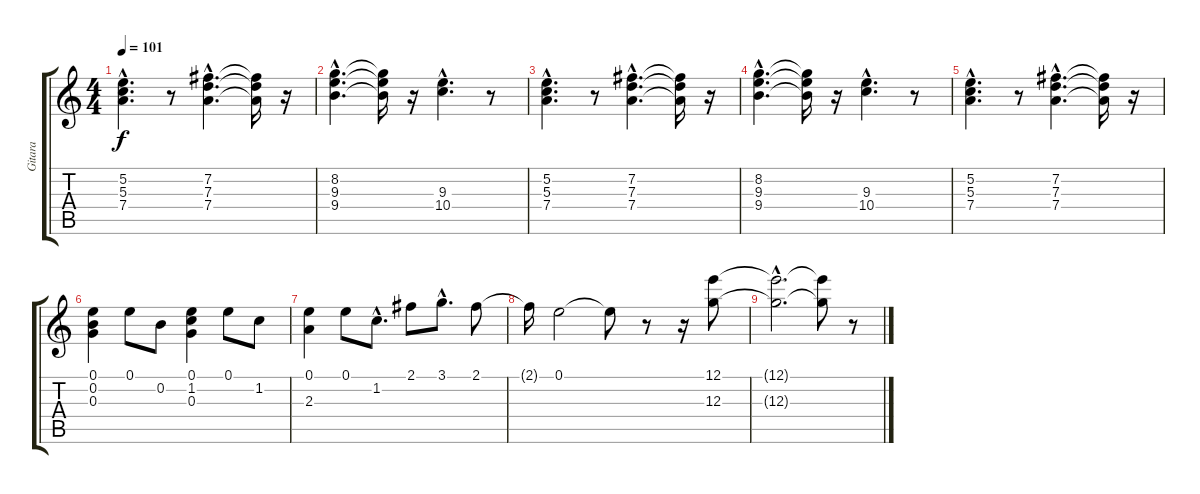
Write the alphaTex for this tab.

\track ("Gitara" "Gitara") {instrument electricguitarclean}
\staff {score tabs}
\tuning (E4 B3 G3 D3 A2 E2) {hide}
\ts (4 4)
\tempo 101
\clef g2
\ks c
(5.2{hac} 5.3{hac} 7.4{hac}).4{d dy f} r.8 (7.2{hac} 7.3{hac} 7.4{hac}).4{d} (7.2{t} 7.3{t} 7.4{t}).16 r.16 |
(8.2{hac} 9.3{hac} 9.4{hac}).4{d} (8.2{t} 9.3{t} 9.4{t}).16 r.16 (9.3{hac} 10.4{hac}).4{d} r.8 |
(5.2{hac} 5.3{hac} 7.4{hac}).4{d} r.8 (7.2{hac} 7.3{hac} 7.4{hac}).4{d} (7.2{t} 7.3{t} 7.4{t}).16 r.16 |
(8.2{hac} 9.3{hac} 9.4{hac}).4{d} (8.2{t} 9.3{t} 9.4{t}).16 r.16 (9.3{hac} 10.4{hac}).4{d} r.8 |
(5.2{hac} 5.3{hac} 7.4{hac}).4{d} r.8 (7.2{hac} 7.3{hac} 7.4{hac}).4{d} (7.2{t} 7.3{t} 7.4{t}).16 r.16 |
(0.1 0.2 0.3).4 0.1.8 0.2.8 (0.1 1.2 0.3).4 0.1.8 1.2.8 |
(0.1 2.3).4 0.1.8 1.2{hac}.8{d} 2.1.8 3.1{hac}.8{d} 2.1.8 |
2.1{t}.16 0.1.2 0.1{t}.8 r.8 r.16 (12.1 12.3).8 |
(12.1{hac t} 12.3{hac t}).2{d} (12.1{t} 12.3{t}).8 r.8
